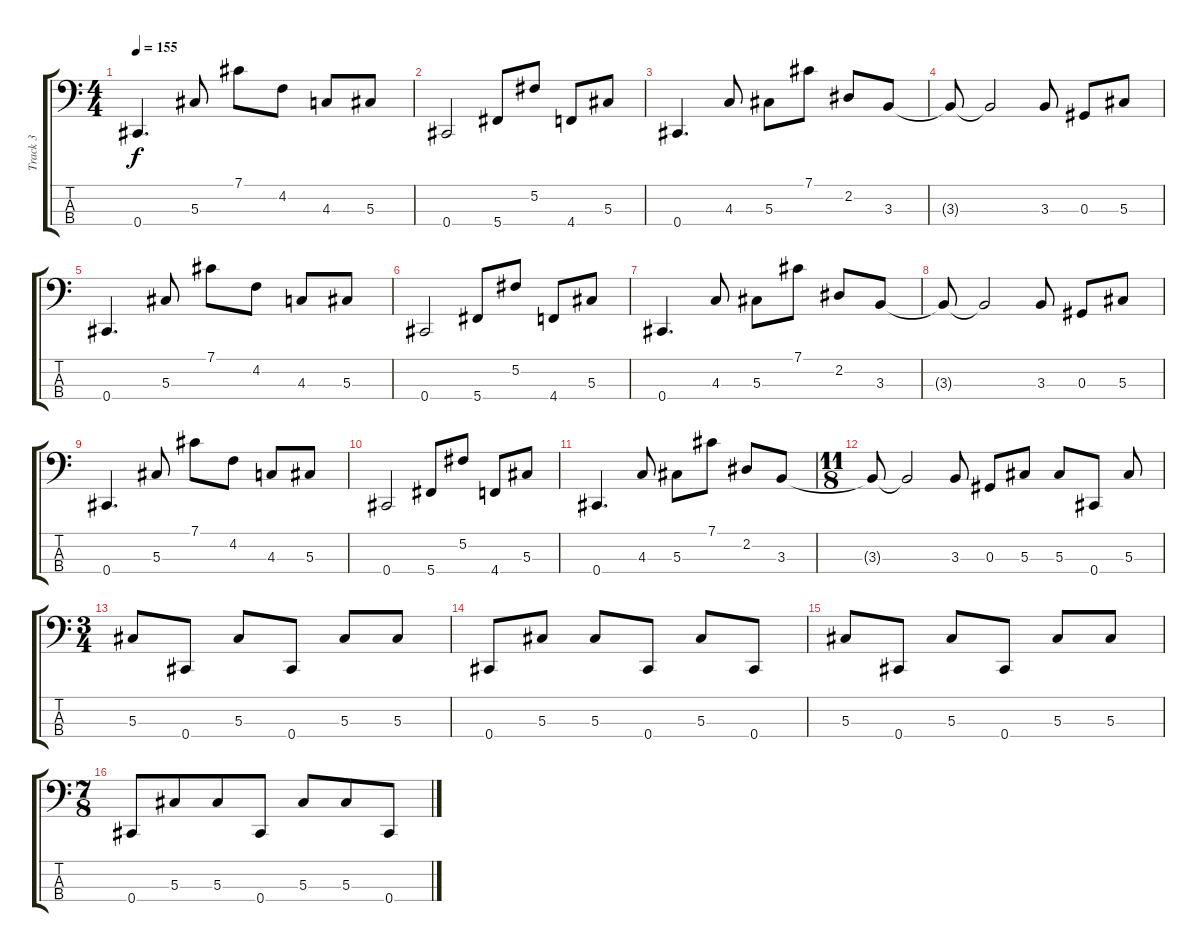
\track ("Track 3" "Track 3") {instrument electricbassfinger}
\staff {score tabs}
\tuning (Gb2 Db2 Ab1 Db1) {hide}
\ts (4 4)
\tempo 155
\clef f4
\ks c
0.4.4{d dy f} 5.3.8 7.1.8 4.2.8 4.3.8 5.3.8 |
0.4.2 5.4.8 5.2.8 4.4.8 5.3.8 |
0.4.4{d} 4.3.8 5.3.8 7.1.8 2.2.8 3.3.8 |
3.3{t}.8 3.3{t}.2 3.3.8 0.3.8 5.3.8 |
0.4.4{d} 5.3.8 7.1.8 4.2.8 4.3.8 5.3.8 |
0.4.2 5.4.8 5.2.8 4.4.8 5.3.8 |
0.4.4{d} 4.3.8 5.3.8 7.1.8 2.2.8 3.3.8 |
3.3{t}.8 3.3{t}.2 3.3.8 0.3.8 5.3.8 |
0.4.4{d} 5.3.8 7.1.8 4.2.8 4.3.8 5.3.8 |
0.4.2 5.4.8 5.2.8 4.4.8 5.3.8 |
0.4.4{d} 4.3.8 5.3.8 7.1.8 2.2.8 3.3.8 |
\ts (11 8)
3.3{t}.8 3.3{t}.2 3.3.8 0.3.8 5.3.8 5.3.8 0.4.8 5.3.8 |
\ts (3 4)
5.3.8 0.4.8 5.3.8 0.4.8 5.3.8 5.3.8 |
0.4.8 5.3.8 5.3.8 0.4.8 5.3.8 0.4.8 |
5.3.8 0.4.8 5.3.8 0.4.8 5.3.8 5.3.8 |
\ts (7 8)
0.4.8 5.3.8 5.3.8 0.4.8 5.3.8 5.3.8 0.4.8
